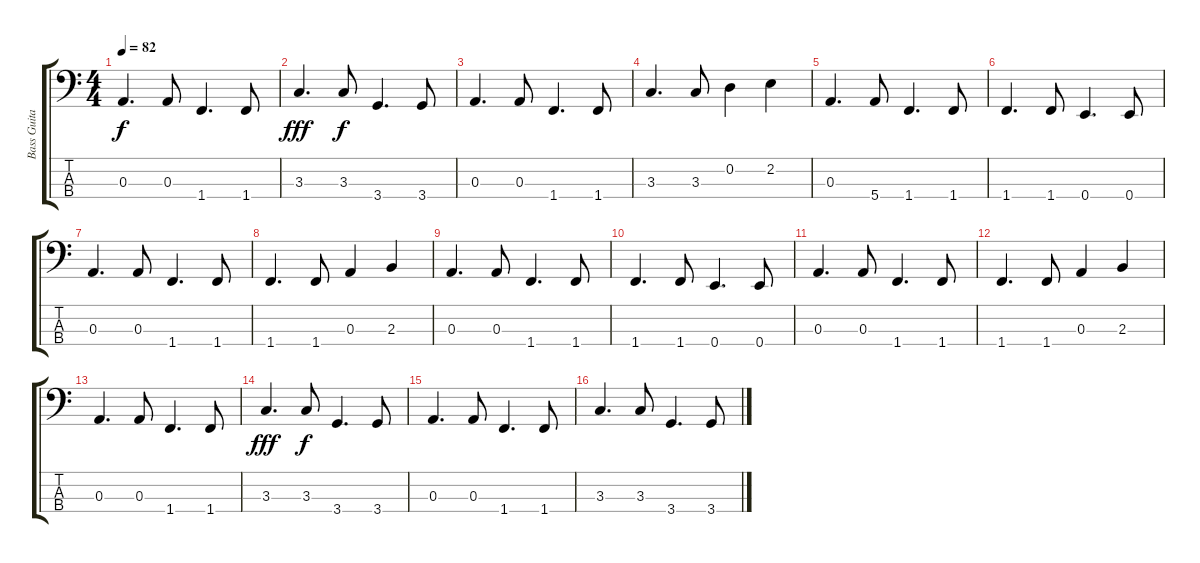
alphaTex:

\track ("Bass Guitar" "Bass Guita") {instrument electricbassfinger}
\staff {score tabs}
\tuning (G2 D2 A1 E1) {hide}
\ts (4 4)
\tempo 82
\clef f4
\ks c
0.3.4{d dy f} 0.3.8 1.4.4{d} 1.4.8 |
3.3.4{d dy fff} 3.3.8{dy f} 3.4.4{d} 3.4.8 |
0.3.4{d} 0.3.8 1.4.4{d} 1.4.8 |
3.3.4{d} 3.3.8 0.2.4 2.2.4 |
0.3.4{d} 5.4.8 1.4.4{d} 1.4.8 |
1.4.4{d} 1.4.8 0.4.4{d} 0.4.8 |
0.3.4{d} 0.3.8 1.4.4{d} 1.4.8 |
1.4.4{d} 1.4.8 0.3.4 2.3.4 |
0.3.4{d} 0.3.8 1.4.4{d} 1.4.8 |
1.4.4{d} 1.4.8 0.4.4{d} 0.4.8 |
0.3.4{d} 0.3.8 1.4.4{d} 1.4.8 |
1.4.4{d} 1.4.8 0.3.4 2.3.4 |
0.3.4{d} 0.3.8 1.4.4{d} 1.4.8 |
3.3.4{d dy fff} 3.3.8{dy f} 3.4.4{d} 3.4.8 |
0.3.4{d} 0.3.8 1.4.4{d} 1.4.8 |
3.3.4{d} 3.3.8 3.4.4{d} 3.4.8
